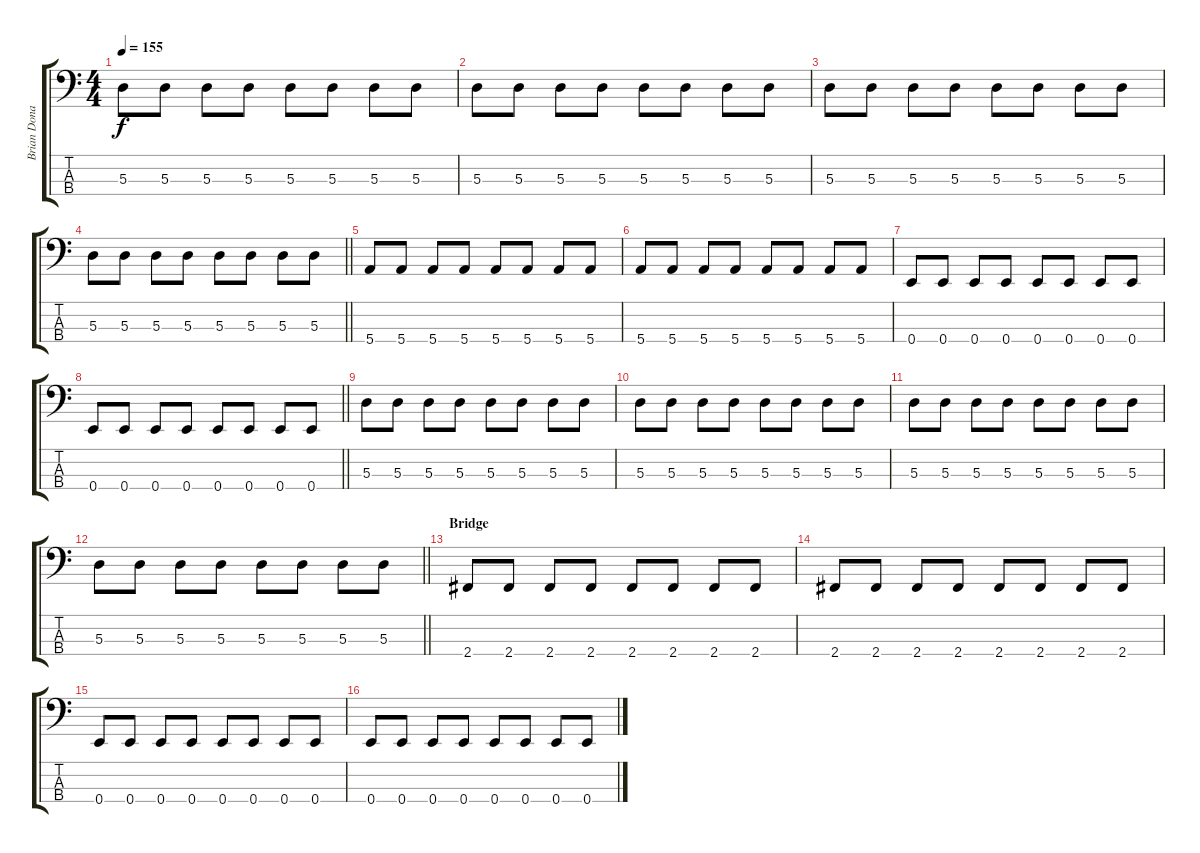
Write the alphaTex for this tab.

\track ("Brian Donahue (Bass)" "Brian Dona") {instrument electricbassfinger}
\staff {score tabs}
\tuning (G2 D2 A1 E1) {hide}
\ts (4 4)
\tempo 155
\clef f4
\ks c
5.3.8{dy f} 5.3.8 5.3.8 5.3.8 5.3.8 5.3.8 5.3.8 5.3.8 |
5.3.8 5.3.8 5.3.8 5.3.8 5.3.8 5.3.8 5.3.8 5.3.8 |
5.3.8 5.3.8 5.3.8 5.3.8 5.3.8 5.3.8 5.3.8 5.3.8 |
\barLineRight lightlight
5.3.8 5.3.8 5.3.8 5.3.8 5.3.8 5.3.8 5.3.8 5.3.8 |
5.4.8 5.4.8 5.4.8 5.4.8 5.4.8 5.4.8 5.4.8 5.4.8 |
5.4.8 5.4.8 5.4.8 5.4.8 5.4.8 5.4.8 5.4.8 5.4.8 |
0.4.8 0.4.8 0.4.8 0.4.8 0.4.8 0.4.8 0.4.8 0.4.8 |
\barLineRight lightlight
0.4.8 0.4.8 0.4.8 0.4.8 0.4.8 0.4.8 0.4.8 0.4.8 |
5.3.8 5.3.8 5.3.8 5.3.8 5.3.8 5.3.8 5.3.8 5.3.8 |
5.3.8 5.3.8 5.3.8 5.3.8 5.3.8 5.3.8 5.3.8 5.3.8 |
5.3.8 5.3.8 5.3.8 5.3.8 5.3.8 5.3.8 5.3.8 5.3.8 |
\barLineRight lightlight
5.3.8 5.3.8 5.3.8 5.3.8 5.3.8 5.3.8 5.3.8 5.3.8 |
\section ("" "Bridge")
2.4.8 2.4.8 2.4.8 2.4.8 2.4.8 2.4.8 2.4.8 2.4.8 |
2.4.8 2.4.8 2.4.8 2.4.8 2.4.8 2.4.8 2.4.8 2.4.8 |
0.4.8 0.4.8 0.4.8 0.4.8 0.4.8 0.4.8 0.4.8 0.4.8 |
0.4.8 0.4.8 0.4.8 0.4.8 0.4.8 0.4.8 0.4.8 0.4.8
